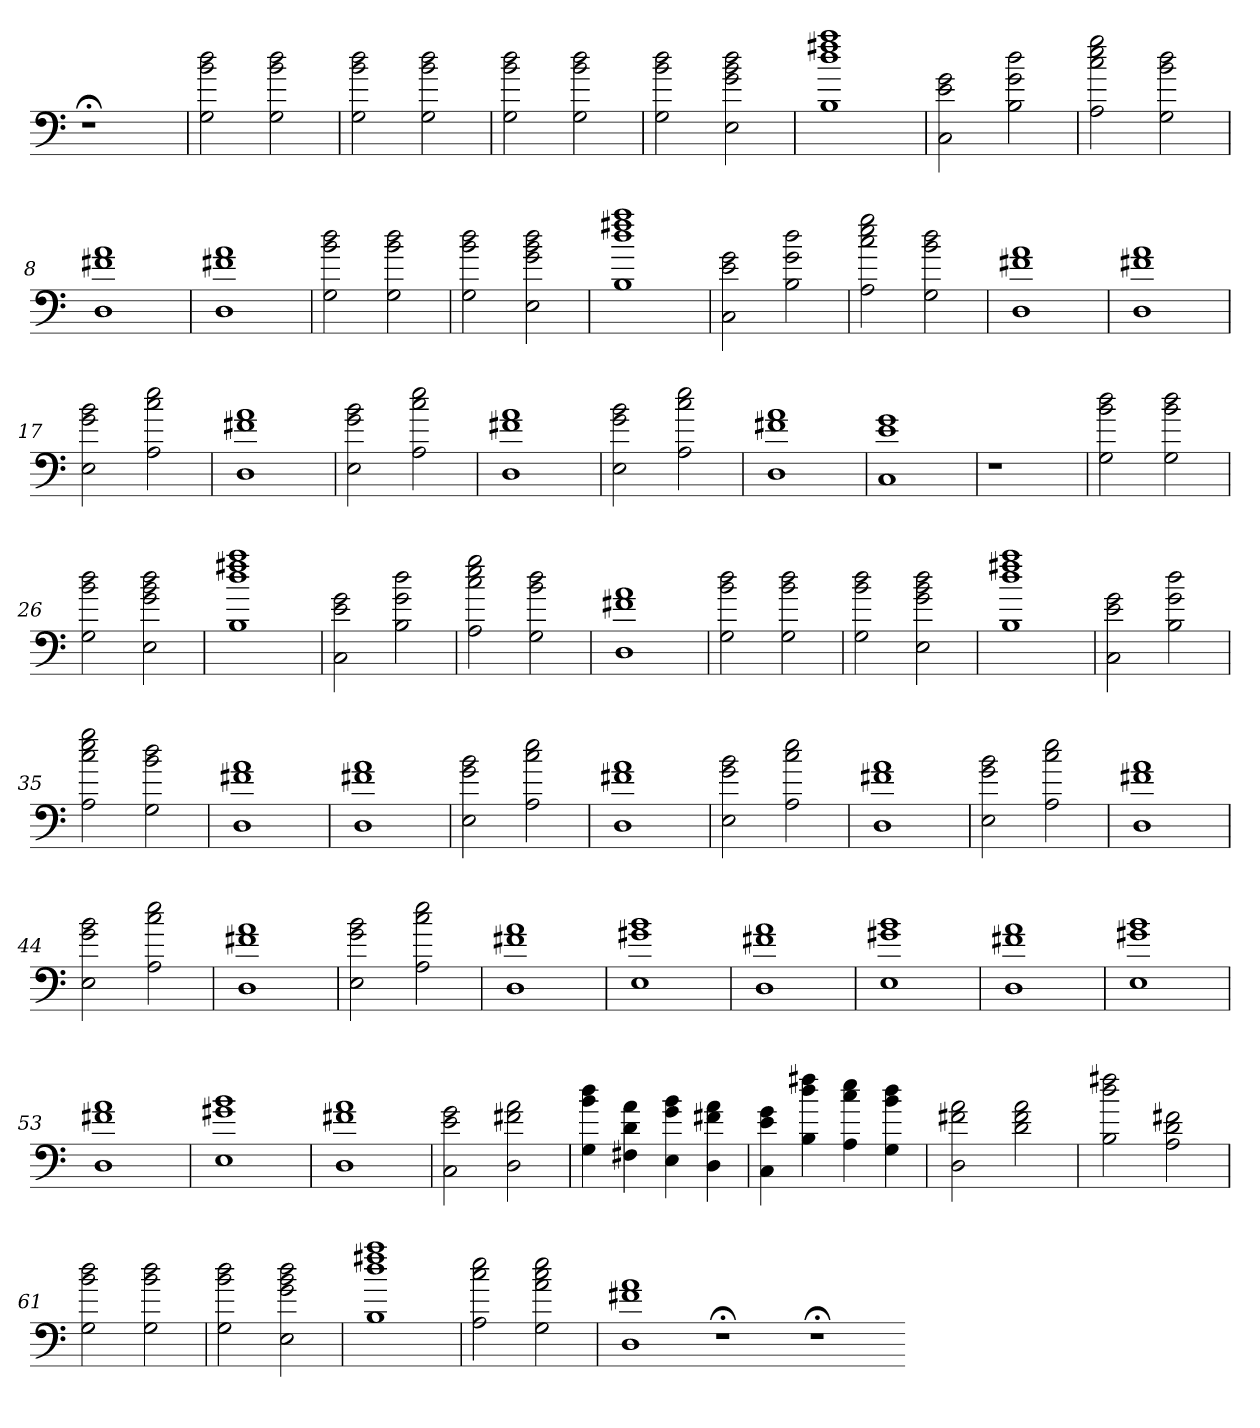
**kern
*part1
*staff1
=
1r;<
=1
2G 2b 2dd
2G 2b 2dd
=2
2G 2b 2dd
2G 2b 2dd
=3
2G 2b 2dd
2G 2b 2dd
=4
2G 2b 2dd
2E 2g 2b 2dd
=5
1B 1dd 1ff#X 1aa
=6
2C 2e 2g
2B 2g 2dd
=7
2A 2cc 2ee 2gg
2G 2b 2dd
=8
1D 1f#X 1a
=9
1D 1f#X 1a
=10
2G 2b 2dd
2G 2b 2dd
=11
2G 2b 2dd
2E 2g 2b 2dd
=12
1B 1dd 1ff#X 1aa
=13
2C 2e 2g
2B 2g 2dd
=14
2A 2cc 2ee 2gg
2G 2b 2dd
=15
1D 1f#X 1a
=16
1D 1f#X 1a
=17
2E 2g 2b
2A 2cc 2ee
=18
1D 1f#X 1a
=19
2E 2g 2b
2A 2cc 2ee
=20
1D 1f#X 1a
=21
2E 2g 2b
2A 2cc 2ee
=22
1D 1f#X 1a
=23
1C 1e 1g
=24
1r
=25
2G 2b 2dd
2G 2b 2dd
=26
2G 2b 2dd
2E 2g 2b 2dd
=27
1B 1dd 1ff#X 1aa
=28
2C 2e 2g
2B 2g 2dd
=29
2A 2cc 2ee 2gg
2G 2b 2dd
=30
1D 1f#X 1a
=31
2G 2b 2dd
2G 2b 2dd
=32
2G 2b 2dd
2E 2g 2b 2dd
=33
1B 1dd 1ff#X 1aa
=34
2C 2e 2g
2B 2g 2dd
=35
2A 2cc 2ee 2gg
2G 2b 2dd
=36
1D 1f#X 1a
=37
1D 1f#X 1a
=38
2E 2g 2b
2A 2cc 2ee
=39
1D 1f#X 1a
=40
2E 2g 2b
2A 2cc 2ee
=41
1D 1f#X 1a
=42
2E 2g 2b
2A 2cc 2ee
=43
1D 1f#X 1a
=44
2E 2g 2b
2A 2cc 2ee
=45
1D 1f#X 1a
=46
2E 2g 2b
2A 2cc 2ee
=47
1D 1f#X 1a
=48
1E 1g#X 1b
=49
1D 1f#X 1a
=50
1E 1g#X 1b
=51
1D 1f#X 1a
=52
1E 1g#X 1b
=53
1D 1f#X 1a
=54
1E 1g#X 1b
=55
1D 1f#X 1a
=56
2C 2e 2g
2D 2f#X 2a
=57
4G 4b 4dd
4F#X 4d 4a
4E 4g 4b
4D 4f#X 4a
=58
4C 4e 4g
4B 4dd 4ff#X
4A 4cc 4ee
4G 4b 4dd
=59
2D 2f#X 2a
2d 2f# 2a
=60
2B 2dd 2ff#X
2A 2d 2f#X
=61
2G 2b 2dd
2G 2b 2dd
=62
2G 2b 2dd
2E 2g 2b 2dd
=63
1B 1dd 1ff#X 1aa
=64
2A 2cc 2ee
2G 2a 2cc 2ee
=65
1D 1f#X 1a
1r;<
1r;<
=-
*-
